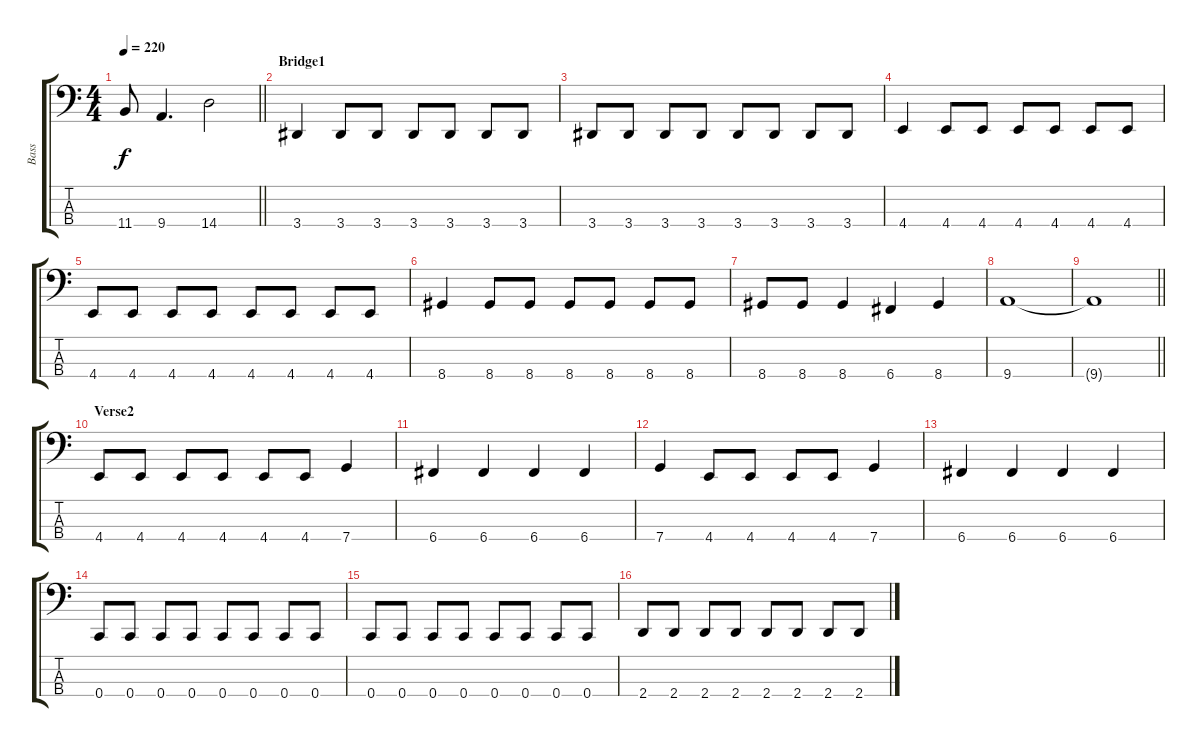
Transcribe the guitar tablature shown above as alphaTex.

\track (" Bass" " Bass") {instrument electricbasspick}
\staff {score tabs}
\tuning (Eb2 Bb1 F1 C1) {hide}
\ts (4 4)
\tempo 220
\clef f4
\barLineRight lightlight
\ks c
11.4{t}.8{dy f} 9.4.4{d} 14.4.2 |
\section ("" "Bridge1")
3.4.4 3.4.8 3.4.8 3.4.8 3.4.8 3.4.8 3.4.8 |
3.4.8 3.4.8 3.4.8 3.4.8 3.4.8 3.4.8 3.4.8 3.4.8 |
4.4.4 4.4.8 4.4.8 4.4.8 4.4.8 4.4.8 4.4.8 |
4.4.8 4.4.8 4.4.8 4.4.8 4.4.8 4.4.8 4.4.8 4.4.8 |
8.4.4 8.4.8 8.4.8 8.4.8 8.4.8 8.4.8 8.4.8 |
8.4.8 8.4.8 8.4.4 6.4.4 8.4.4 |
9.4.1 |
\barLineRight lightlight
9.4{t}.1 |
\section ("" "Verse2")
4.4.8 4.4.8 4.4.8 4.4.8 4.4.8 4.4.8 7.4.4 |
6.4.4 6.4.4 6.4.4 6.4.4 |
7.4.4 4.4.8 4.4.8 4.4.8 4.4.8 7.4.4 |
6.4.4 6.4.4 6.4.4 6.4.4 |
0.4.8 0.4.8 0.4.8 0.4.8 0.4.8 0.4.8 0.4.8 0.4.8 |
0.4.8 0.4.8 0.4.8 0.4.8 0.4.8 0.4.8 0.4.8 0.4.8 |
2.4.8 2.4.8 2.4.8 2.4.8 2.4.8 2.4.8 2.4.8 2.4.8
